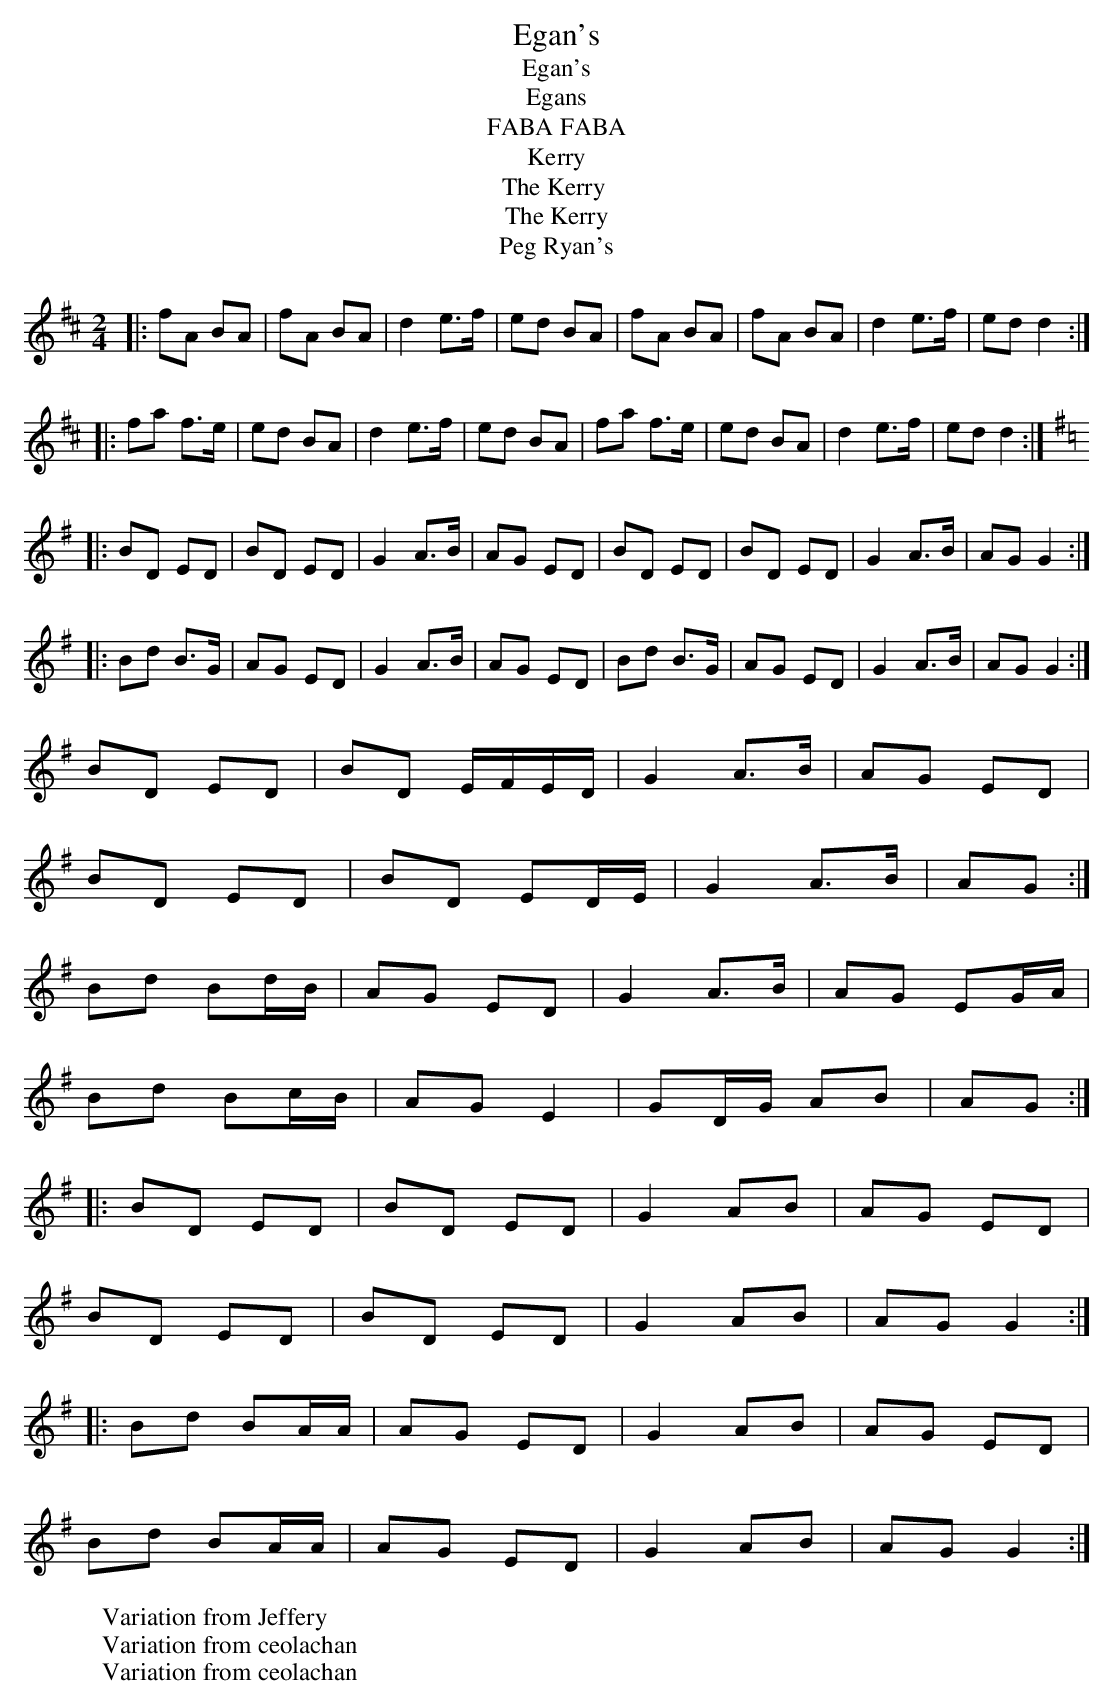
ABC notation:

X:1
T:Egan's
T:Egan's
T:Egans
T:FABA FABA
T:Kerry
T:Kerry , The
T:Kerry, The
T:Peg Ryan's
M:2/4
L:1/8
K:Dmaj
|:fA BA|fA BA|d2 e>f|ed BA|fA BA| fA BA|d2 e>f| ed d2:|
|:fa f>e| ed BA|d2 e>f| ed BA|fa f>e| ed BA|d2 e>f |ed d2:|
W:Variation from Jeffery
K: Gmaj
|:BD ED|BD ED|G2 A>B|AG ED|BD ED|BD ED|G2 A>B|AG G2:|
|:Bd B>G|AG ED|G2 A>B|AG ED|Bd B>G|AG ED|G2 A>B|AG G2:|
W:Variation from ceolachan
K: Gmaj
BD ED | BD E/F/E/D/ | G2 A>B | AG ED |
BD ED | BD ED/E/ | G2 A>B | AG :|
Bd Bd/B/ | AG ED | G2 A>B | AG EG/A/ |
Bd Bc/B/ | AG E2 | GD/G/ AB | AG :|
W:Variation from ceolachan
K: Gmaj
|: BD ED | BD ED | G2 AB | AG ED |
BD ED | BD ED | G2 AB | AG G2 :|
|: Bd BA/A/ | AG ED | G2 AB | AG ED |
Bd BA/A/ | AG ED | G2 AB | AG G2 :|
